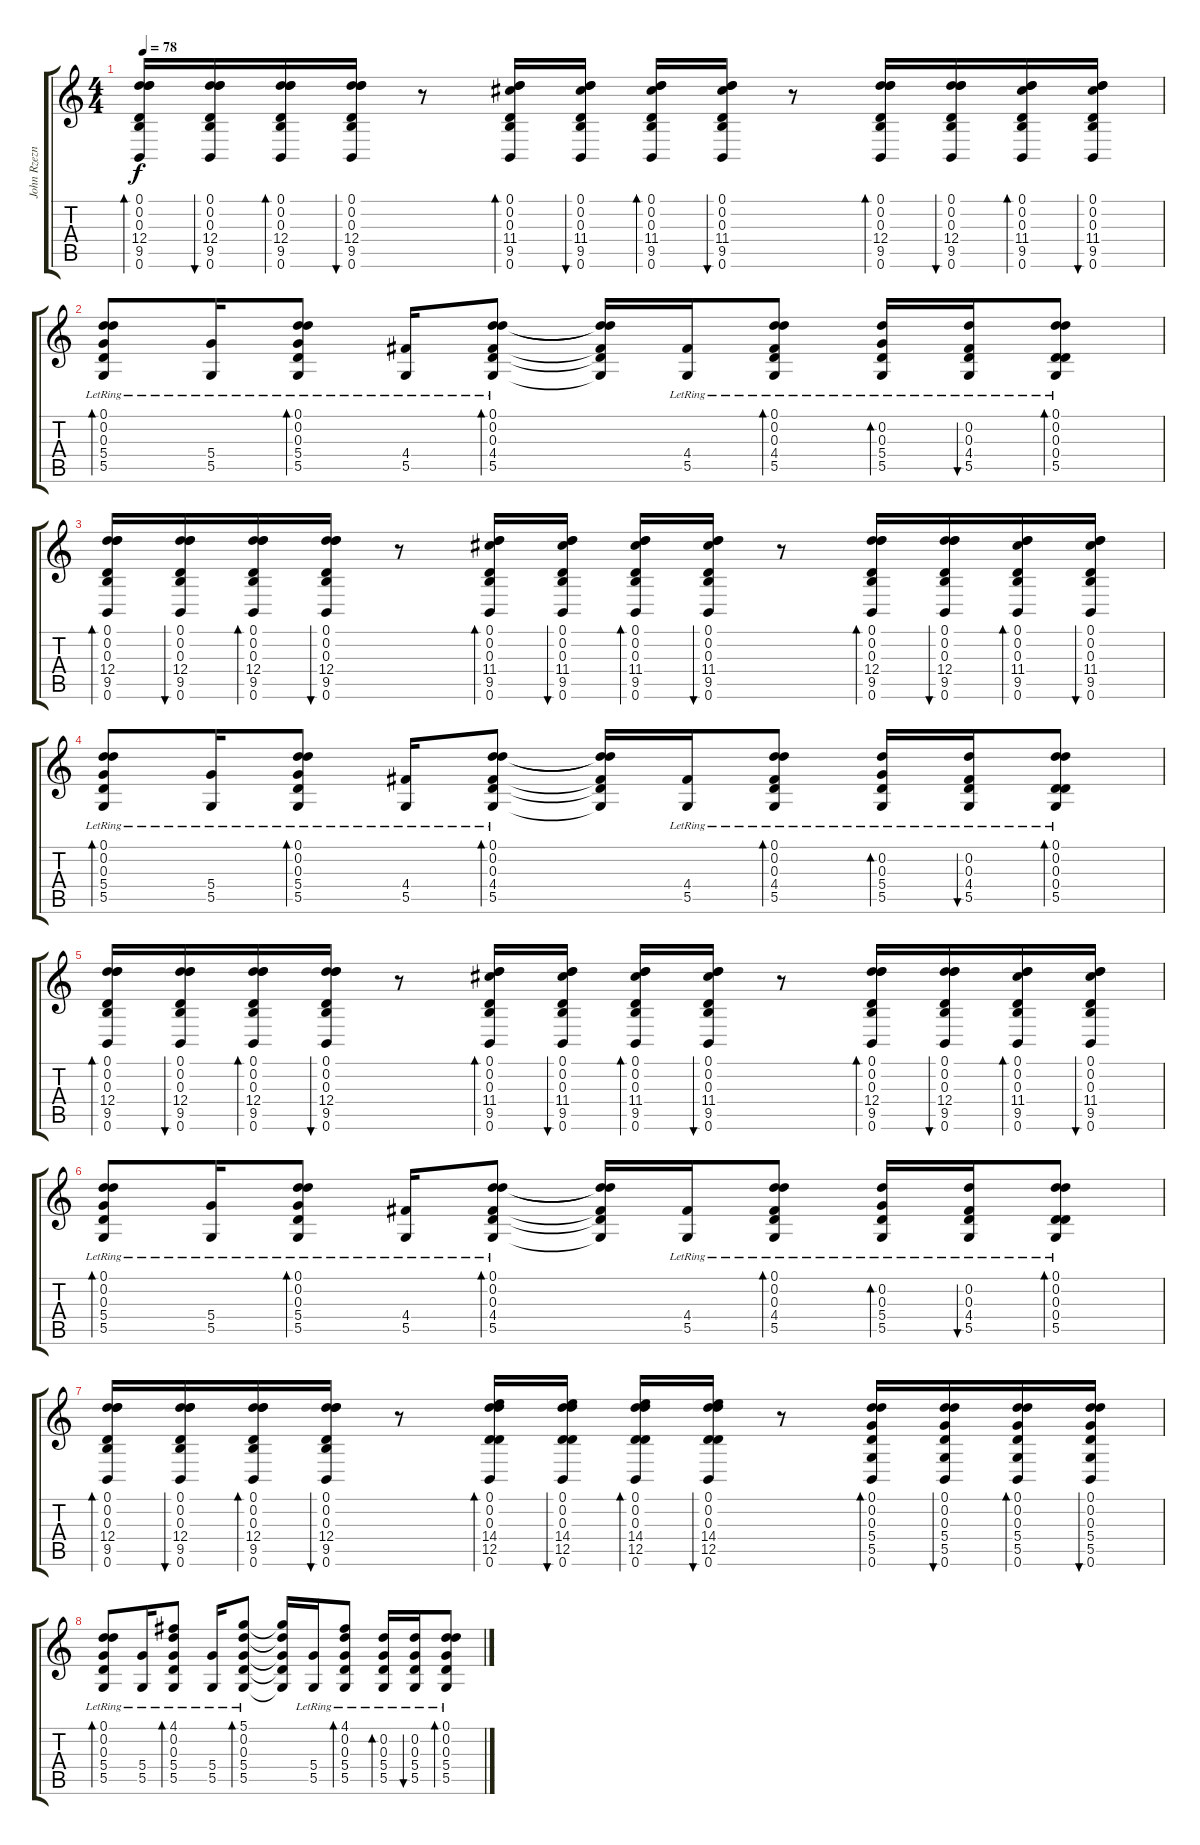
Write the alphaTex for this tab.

\track ("John Rzeznik (Acoustic Guitar)" "John Rzezn") {instrument acousticguitarsteel}
\staff {score tabs}
\tuning (D4 D4 D3 D3 D2 B1) {hide}
\ts (4 4)
\tempo 78
\clef g2
\ks c
(0.1 0.2 0.3 12.4 9.5 0.6).16{bd 30 dy f} (0.1 0.2 0.3 12.4 9.5 0.6).16{bu 30} (0.1 0.2 0.3 12.4 9.5 0.6).16{bd 30} (0.1 0.2 0.3 12.4 9.5 0.6).16{bu 30} r.8 (0.1 0.2 0.3 11.4 9.5 0.6).16{bd 30} (0.1 0.2 0.3 11.4 9.5 0.6).16{bu 30} (0.1 0.2 0.3 11.4 9.5 0.6).16{bd 30} (0.1 0.2 0.3 11.4 9.5 0.6).16{bu 30} r.8 (0.1 0.2 0.3 12.4 9.5 0.6).16{bd 30} (0.1 0.2 0.3 12.4 9.5 0.6).16{bu 30} (0.1 0.2 0.3 11.4 9.5 0.6).16{bd 30} (0.1 0.2 0.3 11.4 9.5 0.6).16{bu 30} |
(0.1{lr} 0.2{lr} 0.3{lr} 5.4{lr} 5.5{lr}).8{bd 30} (5.4{lr} 5.5{lr}).16 (0.1{lr} 0.2{lr} 0.3{lr} 5.4{lr} 5.5{lr}).8{bd 30} (4.4{lr} 5.5{lr}).16 (0.1{lr} 0.2{lr} 0.3{lr} 4.4{lr} 5.5{lr}).8{bd 30} (0.1{t} 0.2{t} 0.3{t} 4.4{t} 5.5{t}).16 (4.4{lr} 5.5{lr}).16 (0.1{lr} 0.2{lr} 0.3{lr} 4.4{lr} 5.5{lr}).8{bd 30} (0.2{lr} 0.3{lr} 5.4{lr} 5.5{lr}).16{bd 30} (0.2{lr} 0.3{lr} 4.4{lr} 5.5{lr}).16{bu 30} (0.1{lr} 0.2{lr} 0.3{lr} 0.4{lr} 5.5{lr}).8{bd 30} |
(0.1 0.2 0.3 12.4 9.5 0.6).16{bd 30} (0.1 0.2 0.3 12.4 9.5 0.6).16{bu 30} (0.1 0.2 0.3 12.4 9.5 0.6).16{bd 30} (0.1 0.2 0.3 12.4 9.5 0.6).16{bu 30} r.8 (0.1 0.2 0.3 11.4 9.5 0.6).16{bd 30} (0.1 0.2 0.3 11.4 9.5 0.6).16{bu 30} (0.1 0.2 0.3 11.4 9.5 0.6).16{bd 30} (0.1 0.2 0.3 11.4 9.5 0.6).16{bu 30} r.8 (0.1 0.2 0.3 12.4 9.5 0.6).16{bd 30} (0.1 0.2 0.3 12.4 9.5 0.6).16{bu 30} (0.1 0.2 0.3 11.4 9.5 0.6).16{bd 30} (0.1 0.2 0.3 11.4 9.5 0.6).16{bu 30} |
(0.1{lr} 0.2{lr} 0.3{lr} 5.4{lr} 5.5{lr}).8{bd 30} (5.4{lr} 5.5{lr}).16 (0.1{lr} 0.2{lr} 0.3{lr} 5.4{lr} 5.5{lr}).8{bd 30} (4.4{lr} 5.5{lr}).16 (0.1{lr} 0.2{lr} 0.3{lr} 4.4{lr} 5.5{lr}).8{bd 30} (0.1{t} 0.2{t} 0.3{t} 4.4{t} 5.5{t}).16 (4.4{lr} 5.5{lr}).16 (0.1{lr} 0.2{lr} 0.3{lr} 4.4{lr} 5.5{lr}).8{bd 30} (0.2{lr} 0.3{lr} 5.4{lr} 5.5{lr}).16{bd 30} (0.2{lr} 0.3{lr} 4.4{lr} 5.5{lr}).16{bu 30} (0.1{lr} 0.2{lr} 0.3{lr} 0.4{lr} 5.5{lr}).8{bd 30} |
(0.1 0.2 0.3 12.4 9.5 0.6).16{bd 30} (0.1 0.2 0.3 12.4 9.5 0.6).16{bu 30} (0.1 0.2 0.3 12.4 9.5 0.6).16{bd 30} (0.1 0.2 0.3 12.4 9.5 0.6).16{bu 30} r.8 (0.1 0.2 0.3 11.4 9.5 0.6).16{bd 30} (0.1 0.2 0.3 11.4 9.5 0.6).16{bu 30} (0.1 0.2 0.3 11.4 9.5 0.6).16{bd 30} (0.1 0.2 0.3 11.4 9.5 0.6).16{bu 30} r.8 (0.1 0.2 0.3 12.4 9.5 0.6).16{bd 30} (0.1 0.2 0.3 12.4 9.5 0.6).16{bu 30} (0.1 0.2 0.3 11.4 9.5 0.6).16{bd 30} (0.1 0.2 0.3 11.4 9.5 0.6).16{bu 30} |
(0.1{lr} 0.2{lr} 0.3{lr} 5.4{lr} 5.5{lr}).8{bd 30} (5.4{lr} 5.5{lr}).16 (0.1{lr} 0.2{lr} 0.3{lr} 5.4{lr} 5.5{lr}).8{bd 30} (4.4{lr} 5.5{lr}).16 (0.1{lr} 0.2{lr} 0.3{lr} 4.4{lr} 5.5{lr}).8{bd 30} (0.1{t} 0.2{t} 0.3{t} 4.4{t} 5.5{t}).16 (4.4{lr} 5.5{lr}).16 (0.1{lr} 0.2{lr} 0.3{lr} 4.4{lr} 5.5{lr}).8{bd 30} (0.2{lr} 0.3{lr} 5.4{lr} 5.5{lr}).16{bd 30} (0.2{lr} 0.3{lr} 4.4{lr} 5.5{lr}).16{bu 30} (0.1{lr} 0.2{lr} 0.3{lr} 0.4{lr} 5.5{lr}).8{bd 30} |
(0.1 0.2 0.3 12.4 9.5 0.6).16{bd 30} (0.1 0.2 0.3 12.4 9.5 0.6).16{bu 30} (0.1 0.2 0.3 12.4 9.5 0.6).16{bd 30} (0.1 0.2 0.3 12.4 9.5 0.6).16{bu 30} r.8 (0.1 0.2 0.3 14.4 12.5 0.6).16{bd 30} (0.1 0.2 0.3 14.4 12.5 0.6).16{bu 30} (0.1 0.2 0.3 14.4 12.5 0.6).16{bd 30} (0.1 0.2 0.3 14.4 12.5 0.6).16{bu 30} r.8 (0.1 0.2 0.3 5.4 5.5 0.6).16{bd 30} (0.1 0.2 0.3 5.4 5.5 0.6).16{bu 30} (0.1 0.2 0.3 5.4 5.5 0.6).16{bd 30} (0.1 0.2 0.3 5.4 5.5 0.6).16{bu 30} |
(0.1{lr} 0.2{lr} 0.3{lr} 5.4{lr} 5.5{lr}).8{bd 30} (5.4{lr} 5.5{lr}).16 (4.1{lr} 0.2{lr} 0.3{lr} 5.4{lr} 5.5{lr}).8{bd 30} (5.4{lr} 5.5{lr}).16 (5.1{lr} 0.2{lr} 0.3{lr} 5.4{lr} 5.5{lr}).8{bd 30} (5.1{t} 0.2{t} 0.3{t} 5.4{t} 5.5{t}).16 (5.4{lr} 5.5{lr}).16 (4.1{lr} 0.2{lr} 0.3{lr} 5.4{lr} 5.5{lr}).8{bd 30} (0.2{lr} 0.3{lr} 5.4{lr} 5.5{lr}).16{bd 30} (0.2{lr} 0.3{lr} 5.4{lr} 5.5{lr}).16{bu 30} (0.1{lr} 0.2{lr} 0.3{lr} 5.4{lr} 5.5{lr}).8{bd 30}
